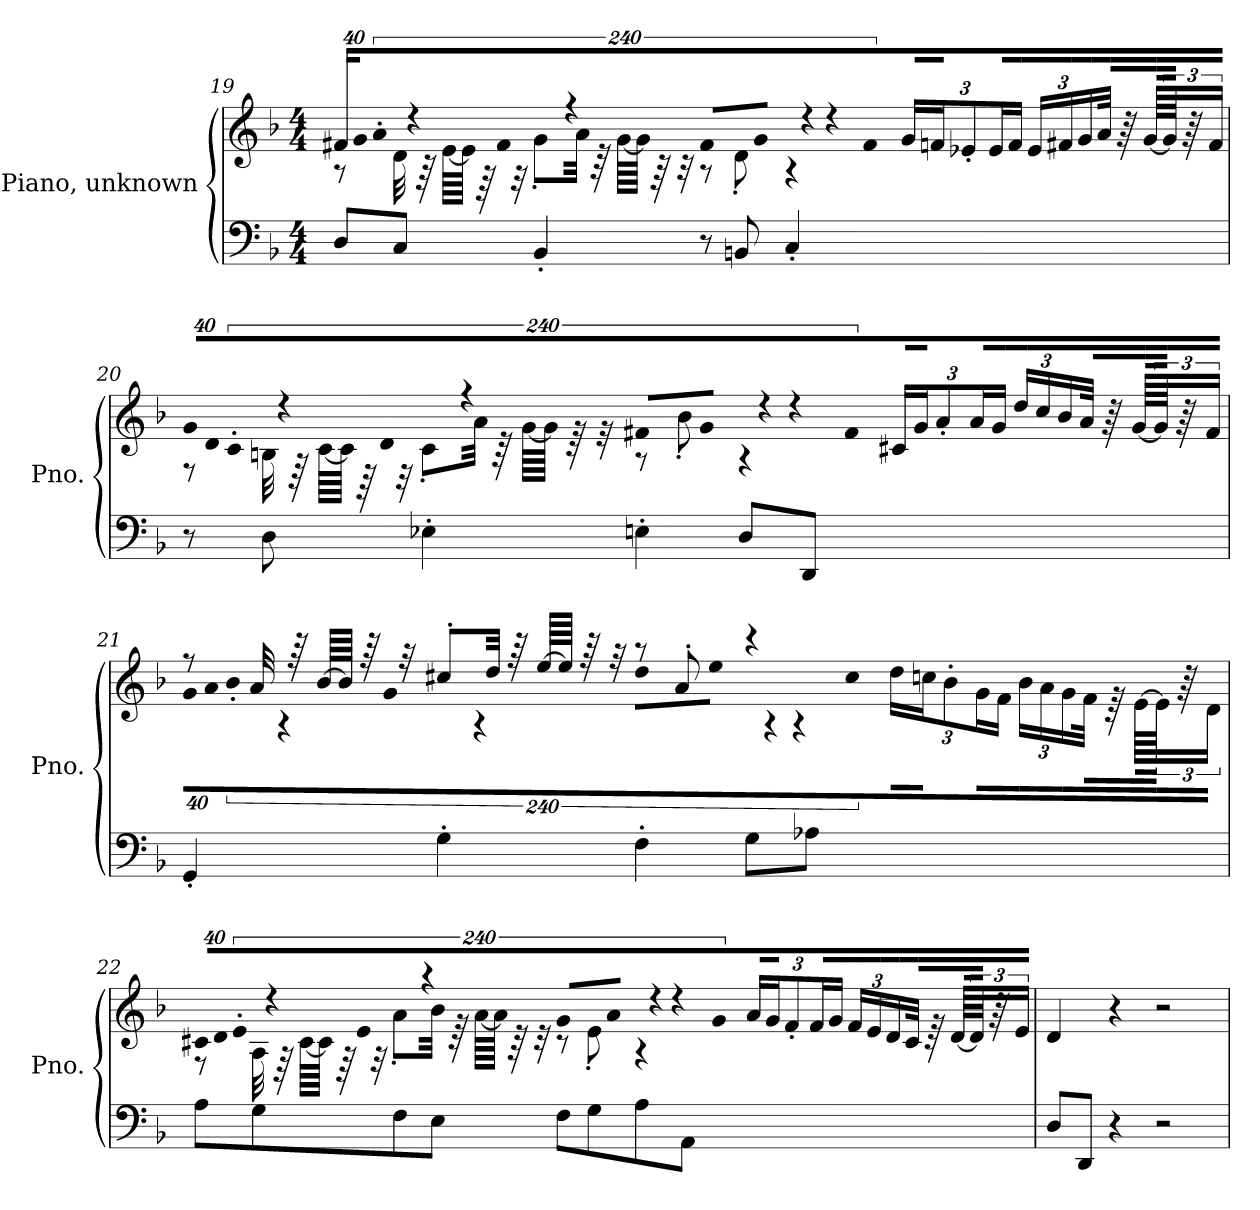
**kern	**kern
*part1	*part1
*staff2	*staff1
*I"Piano, unknown	*
*I'Pno.	*
!!LO:PB:g=z
*clefF4	*clefG2
*k[b-]	*k[b-]
*M4/4	*M4/4
=19	=19
!	!LO:N:vis=32
*	*^
8D/L	640%23f#X/LLL	8r
!	!LO:N:vis=32	!
.	640%23g/J	.
!	!LO:N:vis=16	!
.	1920%137a'/JJ	.
8C/J	.	32d\
!	!LO:N:vis=16	!
.	1920%137r	.
.	.	64r
.	.	[64e\LLLL
.	.	64e\JJJJ]
.	.	64r
!	!LO:N:vis=32	!
.	640%23f#/	.
.	.	32r
4BB-'/	.	8g'\L
!	!LO:N:vis=32	!
.	640%23r	.
!	!LO:N:vis=32	!
.	640%23f#/LLL	.
!	!LO:N:vis=32	!
.	640%23g/JJJ	.
!	!LO:N:vis=16	!
.	1920%137r	.
.	.	32a\Jkk
.	.	64r
.	.	[64g\LLLL
!	!LO:N:vis=32	!
.	640%23r	.
.	.	64g\JJJJ]
.	.	64r
!	!LO:N:vis=32	!
.	640%23f#/	.
.	.	32r
8r	.	8r
*	*Xbrackettup	*
.	24g/LL	.
.	24fn/J	.
.	12e-X'/	.
8BBn/	.	8d'\
.	24e-/L	.
.	24f/JJ	.
4C'/	.	4r
.	24e-/LL	.
.	24f#X/	.
.	24g/	.
.	32a/JJk	.
.	64r	.
.	[64g/LLLL	.
*	*brackettup	*
.	96g/JJJJ]	.
.	96r	.
.	24f#/	.
640ryy	.	640ryy
!!LO:LB:g=z	!!
=20	=20	=20
!	!LO:N:vis=32	!
8r	640%23g/LLL	8r
!	!LO:N:vis=32	!
.	640%23d/J	.
!	!LO:N:vis=16	!
.	1920%137c'/JJ	.
8D\	.	32Bn\
!	!LO:N:vis=16	!
.	1920%137r	.
.	.	64r
.	.	[64c\LLLL
.	.	64c\JJJJ]
.	.	64r
!	!LO:N:vis=32	!
.	640%23d/	.
.	.	32r
4E-X'\	.	8c'\L
!	!LO:N:vis=32	!
.	640%23r	.
!	!LO:N:vis=32	!
.	640%23f#X/LLL	.
!	!LO:N:vis=32	!
.	640%23g/JJJ	.
!	!LO:N:vis=16	!
.	1920%137r	.
.	.	32a\Jkk
.	.	64r
.	.	[64g\LLLL
!	!LO:N:vis=32	!
.	640%23r	.
.	.	64g\JJJJ]
.	.	64r
!	!LO:N:vis=32	!
.	640%23f#/	.
.	.	32r
4En'\	.	8r
*	*Xbrackettup	*
.	24c#X/LL	.
.	24g/J	.
.	12a'/	.
.	.	8b-'\
.	24a/L	.
.	24g/JJ	.
8D/L	.	4r
.	24dd/LL	.
.	24cc/	.
.	24b-/	.
8DD/J	.	.
.	32a/JJk	.
.	64r	.
.	[64g/LLLL	.
*	*brackettup	*
.	96g/JJJJ]	.
.	96r	.
.	24f#/	.
640ryy	.	640ryy
!!LO:LB:g=z	!!
=21	=21	=21
!	!	!LO:N:vis=32
4GG'/	8r	640%23g\LLL
!	!	!LO:N:vis=32
.	.	640%23a\J
!	!	!LO:N:vis=16
.	.	1920%137b-'\JJ
.	32a/	.
!	!	!LO:N:vis=16
.	.	1920%137r
.	64r	.
.	[64b-/LLLL	.
.	64b-/JJJJ]	.
.	64r	.
!	!	!LO:N:vis=32
.	.	640%23g\
.	32r	.
4G'\	8cc#X'/L	.
!	!	!LO:N:vis=32
.	.	640%23r
!	!	!LO:N:vis=32
.	.	640%23dd\LLL
!	!	!LO:N:vis=32
.	.	640%23ee\JJJ
!	!	!LO:N:vis=16
.	.	1920%137r
.	32dd/Jkk	.
.	64r	.
.	[64ee/LLLL	.
!	!	!LO:N:vis=32
.	.	640%23r
.	64ee/JJJJ]	.
.	64r	.
!	!	!LO:N:vis=32
.	.	640%23cc#\
.	32r	.
4F'\	8r	.
*	*	*Xbrackettup
.	.	24dd\LL
.	.	24ccn\J
.	.	12b-'\
.	8a'/	.
.	.	24g\L
.	.	24f\JJ
8G\L	4r	.
.	.	24b-\LL
.	.	24a\
.	.	24g\
8A-X\J	.	.
.	.	32f\JJk
.	.	64r
.	.	[64e\LLLL
*	*	*brackettup
.	.	96e\JJJJ]
.	.	96r
.	.	24d\
640ryy	640ryy	.
!!LO:LB:g=z	!!
=22	=22	=22
!	!LO:N:vis=32	!
8A\L	640%23c#X/LLL	8r
!	!LO:N:vis=32	!
.	640%23d/J	.
!	!LO:N:vis=16	!
.	1920%137e'/JJ	.
8G\	.	32A\
!	!LO:N:vis=16	!
.	1920%137r	.
.	.	64r
.	.	[64c#\LLLL
.	.	64c#\JJJJ]
.	.	64r
!	!LO:N:vis=32	!
.	640%23e/	.
.	.	32r
8F\	.	8a'\L
!	!LO:N:vis=32	!
.	640%23r	.
!	!LO:N:vis=32	!
.	640%23g/LLL	.
!	!LO:N:vis=32	!
.	640%23a/JJJ	.
!	!LO:N:vis=16	!
.	1920%137r	.
8E\J	.	32b-\Jkk
.	.	64r
.	.	[64a\LLLL
!	!LO:N:vis=32	!
.	640%23r	.
.	.	64a\JJJJ]
.	.	64r
!	!LO:N:vis=32	!
.	640%23g/	.
.	.	32r
8F\L	.	8r
*	*Xbrackettup	*
.	24a/LL	.
.	24g/J	.
.	12f'/	.
8G\	.	8e'\
.	24f/L	.
.	24g/JJ	.
8A\	.	4r
.	24f/LL	.
.	24e/	.
.	24d/	.
8AA\J	.	.
.	32c#/JJk	.
.	64r	.
.	[64d/LLLL	.
*	*brackettup	*
.	96d/JJJJ]	.
.	96r	.
.	24e/	.
640ryy	.	640ryy
*	*v	*v
=23	=23
8D/L	4d/
8DD/J	.
4r	4r
2r	2r
=	=
*-	*-
